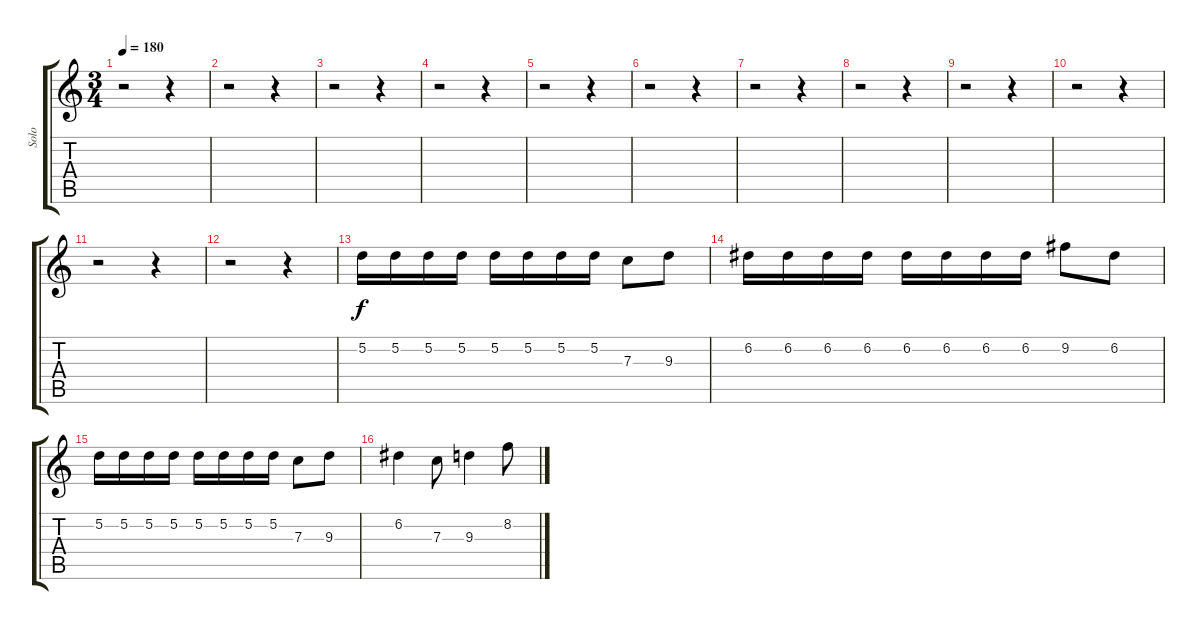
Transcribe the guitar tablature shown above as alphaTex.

\track ("Solo" "Solo") {instrument distortionguitar}
\staff {score tabs}
\tuning (D4 A3 F3 C3 G2 D2) {hide}
\ts (3 4)
\tempo 180
\clef g2
\ks c
r.2{dy f} r.4 |
r.2 r.4 |
r.2 r.4 |
r.2 r.4 |
r.2 r.4 |
r.2 r.4 |
r.2 r.4 |
r.2 r.4 |
r.2 r.4 |
r.2 r.4 |
r.2 r.4 |
r.2 r.4 |
5.2.16 5.2.16 5.2.16 5.2.16 5.2.16 5.2.16 5.2.16 5.2.16 7.3.8 9.3.8 |
6.2.16 6.2.16 6.2.16 6.2.16 6.2.16 6.2.16 6.2.16 6.2.16 9.2.8 6.2.8 |
5.2.16 5.2.16 5.2.16 5.2.16 5.2.16 5.2.16 5.2.16 5.2.16 7.3.8 9.3.8 |
6.2.4 7.3.8 9.3.4 8.2.8
